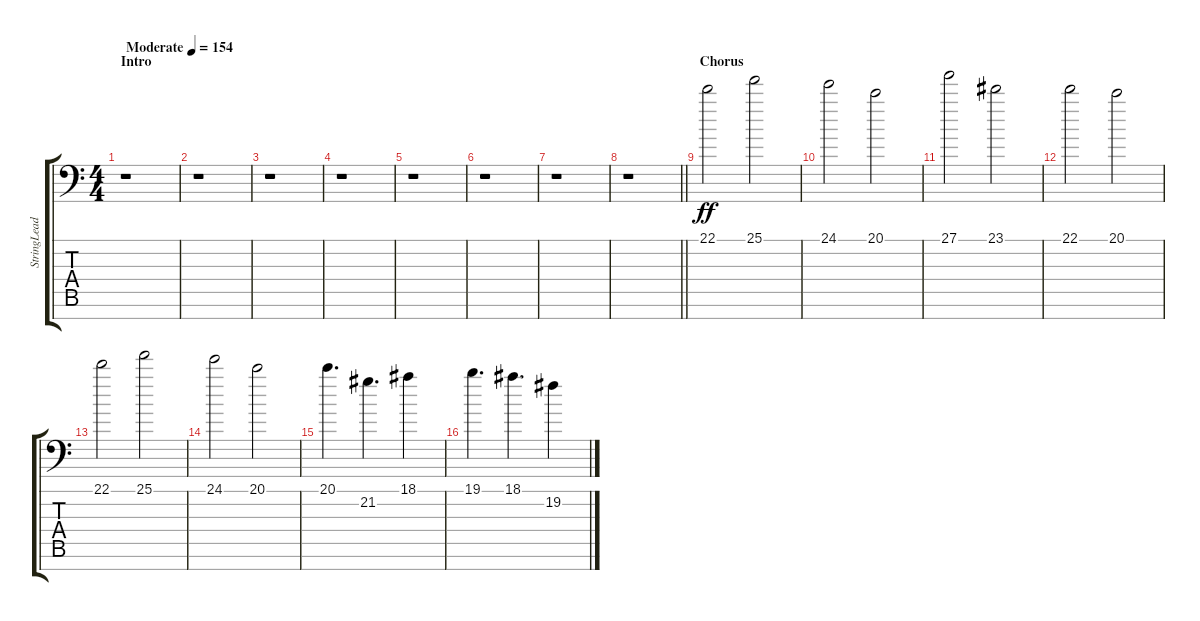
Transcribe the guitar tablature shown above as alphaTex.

\track ("StringLead" "StringLead") {instrument stringensemble2}
\staff {score tabs}
\tuning (E4 B3 G3 D3 A2 E2 C-1) {hide}
\ts (4 4)
\section ("" "Intro")
\tempo (154 "Moderate")
\clef f4
\ks c
r.1{dy ff instrument stringensemble2} |
r.1 |
r.1 |
r.1 |
r.1 |
r.1 |
r.1 |
\barLineRight lightlight
r.1 |
\section ("" "Chorus")
22.1.2 25.1.2 |
24.1.2 20.1.2 |
27.1.2 23.1.2 |
22.1.2 20.1.2 |
22.1.2 25.1.2 |
24.1.2 20.1.2 |
20.1.4{d} 21.2.4{d} 18.1.4 |
19.1.4{d} 18.1.4{d} 19.2.4
